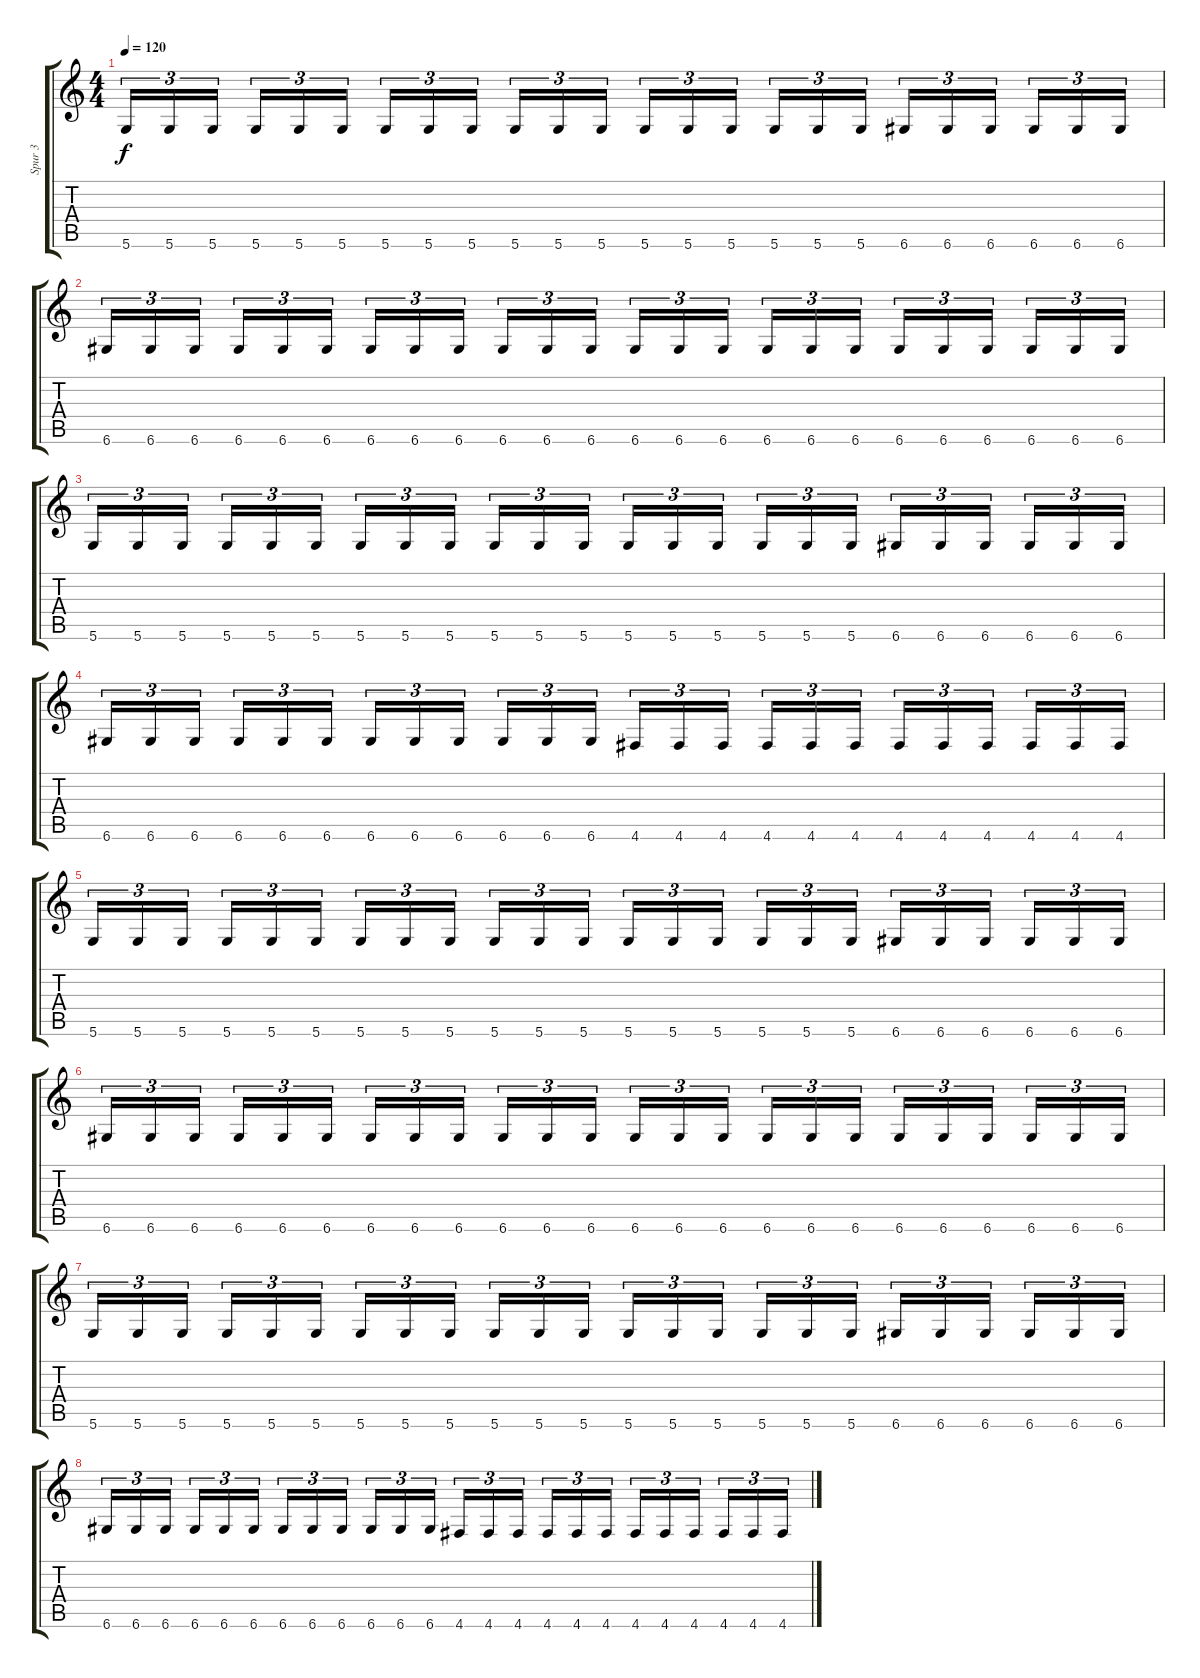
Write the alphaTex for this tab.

\track ("Spur 3" "Spur 3") {instrument overdrivenguitar}
\staff {score tabs}
\tuning (E4 B3 G3 D3 A2 D2) {hide}
\ts (4 4)
\tempo 120
\clef g2
\ks c
5.6.16{tu (3 2) dy f} 5.6.16{tu (3 2)} 5.6.16{tu (3 2) beam splitsecondary} 5.6.16{tu (3 2)} 5.6.16{tu (3 2)} 5.6.16{tu (3 2)} 5.6.16{tu (3 2)} 5.6.16{tu (3 2)} 5.6.16{tu (3 2) beam splitsecondary} 5.6.16{tu (3 2)} 5.6.16{tu (3 2)} 5.6.16{tu (3 2)} 5.6.16{tu (3 2)} 5.6.16{tu (3 2)} 5.6.16{tu (3 2) beam splitsecondary} 5.6.16{tu (3 2)} 5.6.16{tu (3 2)} 5.6.16{tu (3 2)} 6.6.16{tu (3 2)} 6.6.16{tu (3 2)} 6.6.16{tu (3 2) beam splitsecondary} 6.6.16{tu (3 2)} 6.6.16{tu (3 2)} 6.6.16{tu (3 2)} |
6.6.16{tu (3 2)} 6.6.16{tu (3 2)} 6.6.16{tu (3 2) beam splitsecondary} 6.6.16{tu (3 2)} 6.6.16{tu (3 2)} 6.6.16{tu (3 2)} 6.6.16{tu (3 2)} 6.6.16{tu (3 2)} 6.6.16{tu (3 2) beam splitsecondary} 6.6.16{tu (3 2)} 6.6.16{tu (3 2)} 6.6.16{tu (3 2)} 6.6.16{tu (3 2)} 6.6.16{tu (3 2)} 6.6.16{tu (3 2) beam splitsecondary} 6.6.16{tu (3 2)} 6.6.16{tu (3 2)} 6.6.16{tu (3 2)} 6.6.16{tu (3 2)} 6.6.16{tu (3 2)} 6.6.16{tu (3 2) beam splitsecondary} 6.6.16{tu (3 2)} 6.6.16{tu (3 2)} 6.6.16{tu (3 2)} |
5.6.16{tu (3 2)} 5.6.16{tu (3 2)} 5.6.16{tu (3 2) beam splitsecondary} 5.6.16{tu (3 2)} 5.6.16{tu (3 2)} 5.6.16{tu (3 2)} 5.6.16{tu (3 2)} 5.6.16{tu (3 2)} 5.6.16{tu (3 2) beam splitsecondary} 5.6.16{tu (3 2)} 5.6.16{tu (3 2)} 5.6.16{tu (3 2)} 5.6.16{tu (3 2)} 5.6.16{tu (3 2)} 5.6.16{tu (3 2) beam splitsecondary} 5.6.16{tu (3 2)} 5.6.16{tu (3 2)} 5.6.16{tu (3 2)} 6.6.16{tu (3 2)} 6.6.16{tu (3 2)} 6.6.16{tu (3 2) beam splitsecondary} 6.6.16{tu (3 2)} 6.6.16{tu (3 2)} 6.6.16{tu (3 2)} |
6.6.16{tu (3 2)} 6.6.16{tu (3 2)} 6.6.16{tu (3 2) beam splitsecondary} 6.6.16{tu (3 2)} 6.6.16{tu (3 2)} 6.6.16{tu (3 2)} 6.6.16{tu (3 2)} 6.6.16{tu (3 2)} 6.6.16{tu (3 2) beam splitsecondary} 6.6.16{tu (3 2)} 6.6.16{tu (3 2)} 6.6.16{tu (3 2)} 4.6.16{tu (3 2)} 4.6.16{tu (3 2)} 4.6.16{tu (3 2) beam splitsecondary} 4.6.16{tu (3 2)} 4.6.16{tu (3 2)} 4.6.16{tu (3 2)} 4.6.16{tu (3 2)} 4.6.16{tu (3 2)} 4.6.16{tu (3 2) beam splitsecondary} 4.6.16{tu (3 2)} 4.6.16{tu (3 2)} 4.6.16{tu (3 2)} |
5.6.16{tu (3 2)} 5.6.16{tu (3 2)} 5.6.16{tu (3 2) beam splitsecondary} 5.6.16{tu (3 2)} 5.6.16{tu (3 2)} 5.6.16{tu (3 2)} 5.6.16{tu (3 2)} 5.6.16{tu (3 2)} 5.6.16{tu (3 2) beam splitsecondary} 5.6.16{tu (3 2)} 5.6.16{tu (3 2)} 5.6.16{tu (3 2)} 5.6.16{tu (3 2)} 5.6.16{tu (3 2)} 5.6.16{tu (3 2) beam splitsecondary} 5.6.16{tu (3 2)} 5.6.16{tu (3 2)} 5.6.16{tu (3 2)} 6.6.16{tu (3 2)} 6.6.16{tu (3 2)} 6.6.16{tu (3 2) beam splitsecondary} 6.6.16{tu (3 2)} 6.6.16{tu (3 2)} 6.6.16{tu (3 2)} |
6.6.16{tu (3 2)} 6.6.16{tu (3 2)} 6.6.16{tu (3 2) beam splitsecondary} 6.6.16{tu (3 2)} 6.6.16{tu (3 2)} 6.6.16{tu (3 2)} 6.6.16{tu (3 2)} 6.6.16{tu (3 2)} 6.6.16{tu (3 2) beam splitsecondary} 6.6.16{tu (3 2)} 6.6.16{tu (3 2)} 6.6.16{tu (3 2)} 6.6.16{tu (3 2)} 6.6.16{tu (3 2)} 6.6.16{tu (3 2) beam splitsecondary} 6.6.16{tu (3 2)} 6.6.16{tu (3 2)} 6.6.16{tu (3 2)} 6.6.16{tu (3 2)} 6.6.16{tu (3 2)} 6.6.16{tu (3 2) beam splitsecondary} 6.6.16{tu (3 2)} 6.6.16{tu (3 2)} 6.6.16{tu (3 2)} |
5.6.16{tu (3 2)} 5.6.16{tu (3 2)} 5.6.16{tu (3 2) beam splitsecondary} 5.6.16{tu (3 2)} 5.6.16{tu (3 2)} 5.6.16{tu (3 2)} 5.6.16{tu (3 2)} 5.6.16{tu (3 2)} 5.6.16{tu (3 2) beam splitsecondary} 5.6.16{tu (3 2)} 5.6.16{tu (3 2)} 5.6.16{tu (3 2)} 5.6.16{tu (3 2)} 5.6.16{tu (3 2)} 5.6.16{tu (3 2) beam splitsecondary} 5.6.16{tu (3 2)} 5.6.16{tu (3 2)} 5.6.16{tu (3 2)} 6.6.16{tu (3 2)} 6.6.16{tu (3 2)} 6.6.16{tu (3 2) beam splitsecondary} 6.6.16{tu (3 2)} 6.6.16{tu (3 2)} 6.6.16{tu (3 2)} |
6.6.16{tu (3 2)} 6.6.16{tu (3 2)} 6.6.16{tu (3 2) beam splitsecondary} 6.6.16{tu (3 2)} 6.6.16{tu (3 2)} 6.6.16{tu (3 2)} 6.6.16{tu (3 2)} 6.6.16{tu (3 2)} 6.6.16{tu (3 2) beam splitsecondary} 6.6.16{tu (3 2)} 6.6.16{tu (3 2)} 6.6.16{tu (3 2)} 4.6.16{tu (3 2)} 4.6.16{tu (3 2)} 4.6.16{tu (3 2) beam splitsecondary} 4.6.16{tu (3 2)} 4.6.16{tu (3 2)} 4.6.16{tu (3 2)} 4.6.16{tu (3 2)} 4.6.16{tu (3 2)} 4.6.16{tu (3 2) beam splitsecondary} 4.6.16{tu (3 2)} 4.6.16{tu (3 2)} 4.6.16{tu (3 2)}
